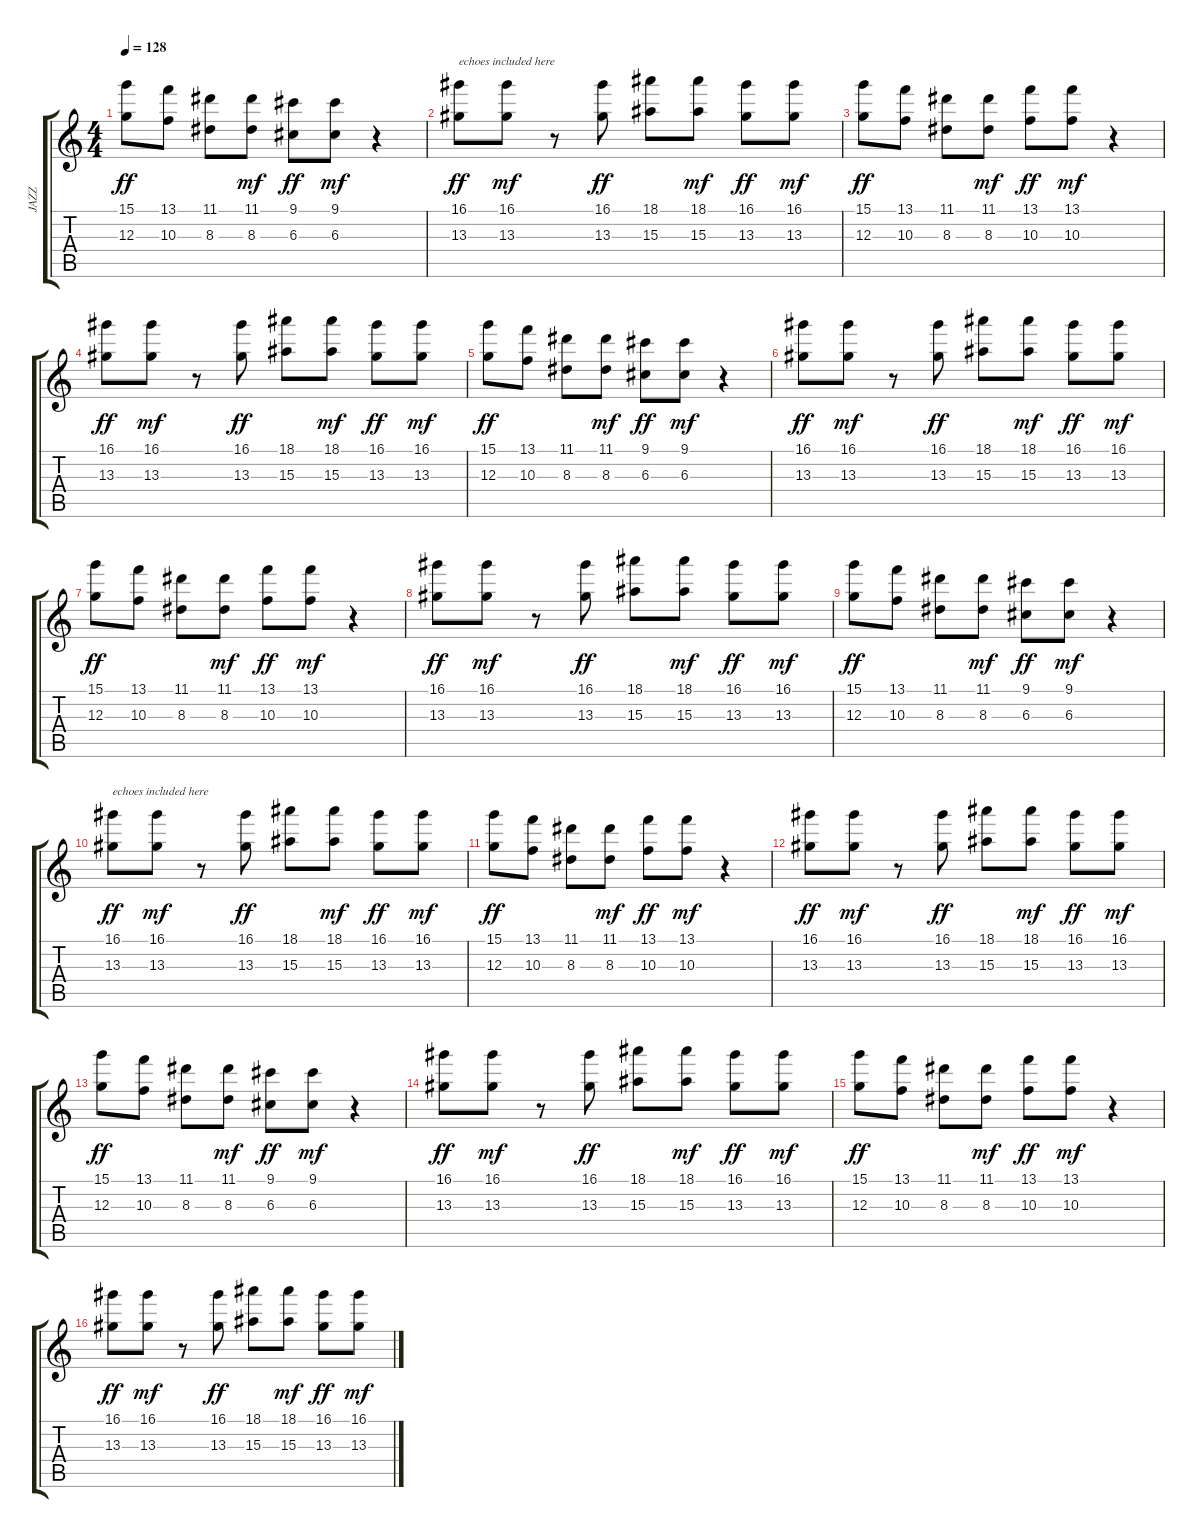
\track ("JAZZ" "JAZZ") {instrument electricguitarjazz}
\staff {score tabs}
\tuning (E4 B3 G3 D3 A2 E2) {hide}
\ts (4 4)
\tempo 128
\clef g2
\ks c
(15.1 12.3).8{dy ff} (13.1 10.3).8 (11.1 8.3).8 (11.1 8.3).8{dy mf} (9.1 6.3).8{dy ff} (9.1 6.3).8{dy mf} r.4 |
(16.1 13.3).8{txt "echoes included here" dy ff} (16.1 13.3).8{dy mf} r.8 (16.1 13.3).8{dy ff} (18.1 15.3).8 (18.1 15.3).8{dy mf} (16.1 13.3).8{dy ff} (16.1 13.3).8{dy mf} |
(15.1 12.3).8{dy ff} (13.1 10.3).8 (11.1 8.3).8 (11.1 8.3).8{dy mf} (13.1 10.3).8{dy ff} (13.1 10.3).8{dy mf} r.4 |
(16.1 13.3).8{dy ff} (16.1 13.3).8{dy mf} r.8 (16.1 13.3).8{dy ff} (18.1 15.3).8 (18.1 15.3).8{dy mf} (16.1 13.3).8{dy ff} (16.1 13.3).8{dy mf} |
(15.1 12.3).8{dy ff} (13.1 10.3).8 (11.1 8.3).8 (11.1 8.3).8{dy mf} (9.1 6.3).8{dy ff} (9.1 6.3).8{dy mf} r.4 |
(16.1 13.3).8{dy ff} (16.1 13.3).8{dy mf} r.8 (16.1 13.3).8{dy ff} (18.1 15.3).8 (18.1 15.3).8{dy mf} (16.1 13.3).8{dy ff} (16.1 13.3).8{dy mf} |
(15.1 12.3).8{dy ff} (13.1 10.3).8 (11.1 8.3).8 (11.1 8.3).8{dy mf} (13.1 10.3).8{dy ff} (13.1 10.3).8{dy mf} r.4 |
(16.1 13.3).8{dy ff} (16.1 13.3).8{dy mf} r.8 (16.1 13.3).8{dy ff} (18.1 15.3).8 (18.1 15.3).8{dy mf} (16.1 13.3).8{dy ff} (16.1 13.3).8{dy mf} |
(15.1 12.3).8{dy ff} (13.1 10.3).8 (11.1 8.3).8 (11.1 8.3).8{dy mf} (9.1 6.3).8{dy ff} (9.1 6.3).8{dy mf} r.4 |
(16.1 13.3).8{txt "echoes included here" dy ff} (16.1 13.3).8{dy mf} r.8 (16.1 13.3).8{dy ff} (18.1 15.3).8 (18.1 15.3).8{dy mf} (16.1 13.3).8{dy ff} (16.1 13.3).8{dy mf} |
(15.1 12.3).8{dy ff} (13.1 10.3).8 (11.1 8.3).8 (11.1 8.3).8{dy mf} (13.1 10.3).8{dy ff} (13.1 10.3).8{dy mf} r.4 |
(16.1 13.3).8{dy ff} (16.1 13.3).8{dy mf} r.8 (16.1 13.3).8{dy ff} (18.1 15.3).8 (18.1 15.3).8{dy mf} (16.1 13.3).8{dy ff} (16.1 13.3).8{dy mf} |
(15.1 12.3).8{dy ff} (13.1 10.3).8 (11.1 8.3).8 (11.1 8.3).8{dy mf} (9.1 6.3).8{dy ff} (9.1 6.3).8{dy mf} r.4 |
(16.1 13.3).8{dy ff} (16.1 13.3).8{dy mf} r.8 (16.1 13.3).8{dy ff} (18.1 15.3).8 (18.1 15.3).8{dy mf} (16.1 13.3).8{dy ff} (16.1 13.3).8{dy mf} |
(15.1 12.3).8{dy ff} (13.1 10.3).8 (11.1 8.3).8 (11.1 8.3).8{dy mf} (13.1 10.3).8{dy ff} (13.1 10.3).8{dy mf} r.4 |
(16.1 13.3).8{dy ff} (16.1 13.3).8{dy mf} r.8 (16.1 13.3).8{dy ff} (18.1 15.3).8 (18.1 15.3).8{dy mf} (16.1 13.3).8{dy ff} (16.1 13.3).8{dy mf}
